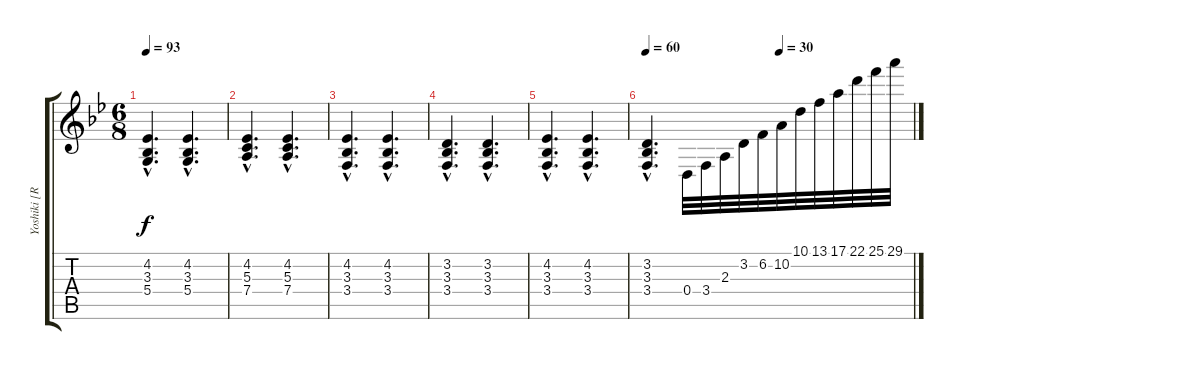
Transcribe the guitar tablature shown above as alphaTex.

\track ("Yoshiki [R]" "Yoshiki [R") {instrument acousticgrandpiano}
\staff {score tabs}
\tuning (E4 B3 G3 D3 A2 E2) {hide}
\ts (6 8)
\tempo 93
\clef g2
\ks bb
(4.2{hac} 3.3{hac} 5.4{hac}).4{d dy f} (4.2{hac} 3.3{hac} 5.4{hac}).4{d} |
(4.2{hac} 5.3{hac} 7.4{hac}).4{d} (4.2{hac} 5.3{hac} 7.4{hac}).4{d} |
(4.2{hac} 3.3{hac} 3.4{hac}).4{d} (4.2{hac} 3.3{hac} 3.4{hac}).4{d} |
(3.2{hac} 3.3{hac} 3.4{hac}).4{d} (3.2{hac} 3.3{hac} 3.4{hac}).4{d} |
(4.2{hac} 3.3{hac} 3.4{hac}).4{d} (4.2{hac} 3.3{hac} 3.4{hac}).4{d} |
\tempo (30 0.5)
\tempo 60
(3.2{hac} 3.3{hac} 3.4{hac}).4{d} 0.4.32 3.4.32 2.3.32 3.2.32 6.2.32 10.2.32 10.1.32 13.1.32 17.1.32 22.1.32 25.1.32 29.1.32
